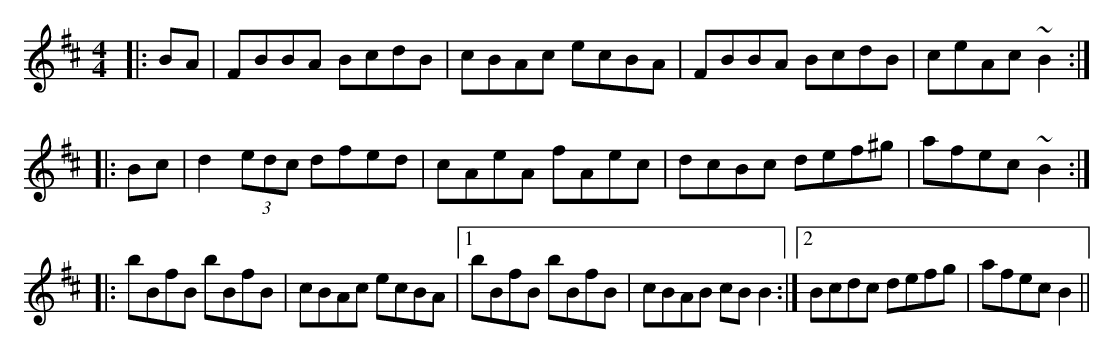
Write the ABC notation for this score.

X:1
M:4/4
K:Bmin
|:BA|FBBA BcdB|cBAc ecBA|FBBA BcdB|ceAc ~B2:|
|:Bc|d2 (3edc dfed|cAeA fAec|dcBc def^g|afec ~B2:|
|:bBfB bBfB|cBAc ecBA|1 bBfB bBfB|cBAB cB B2:|2 Bcdc defg|afec B2||
